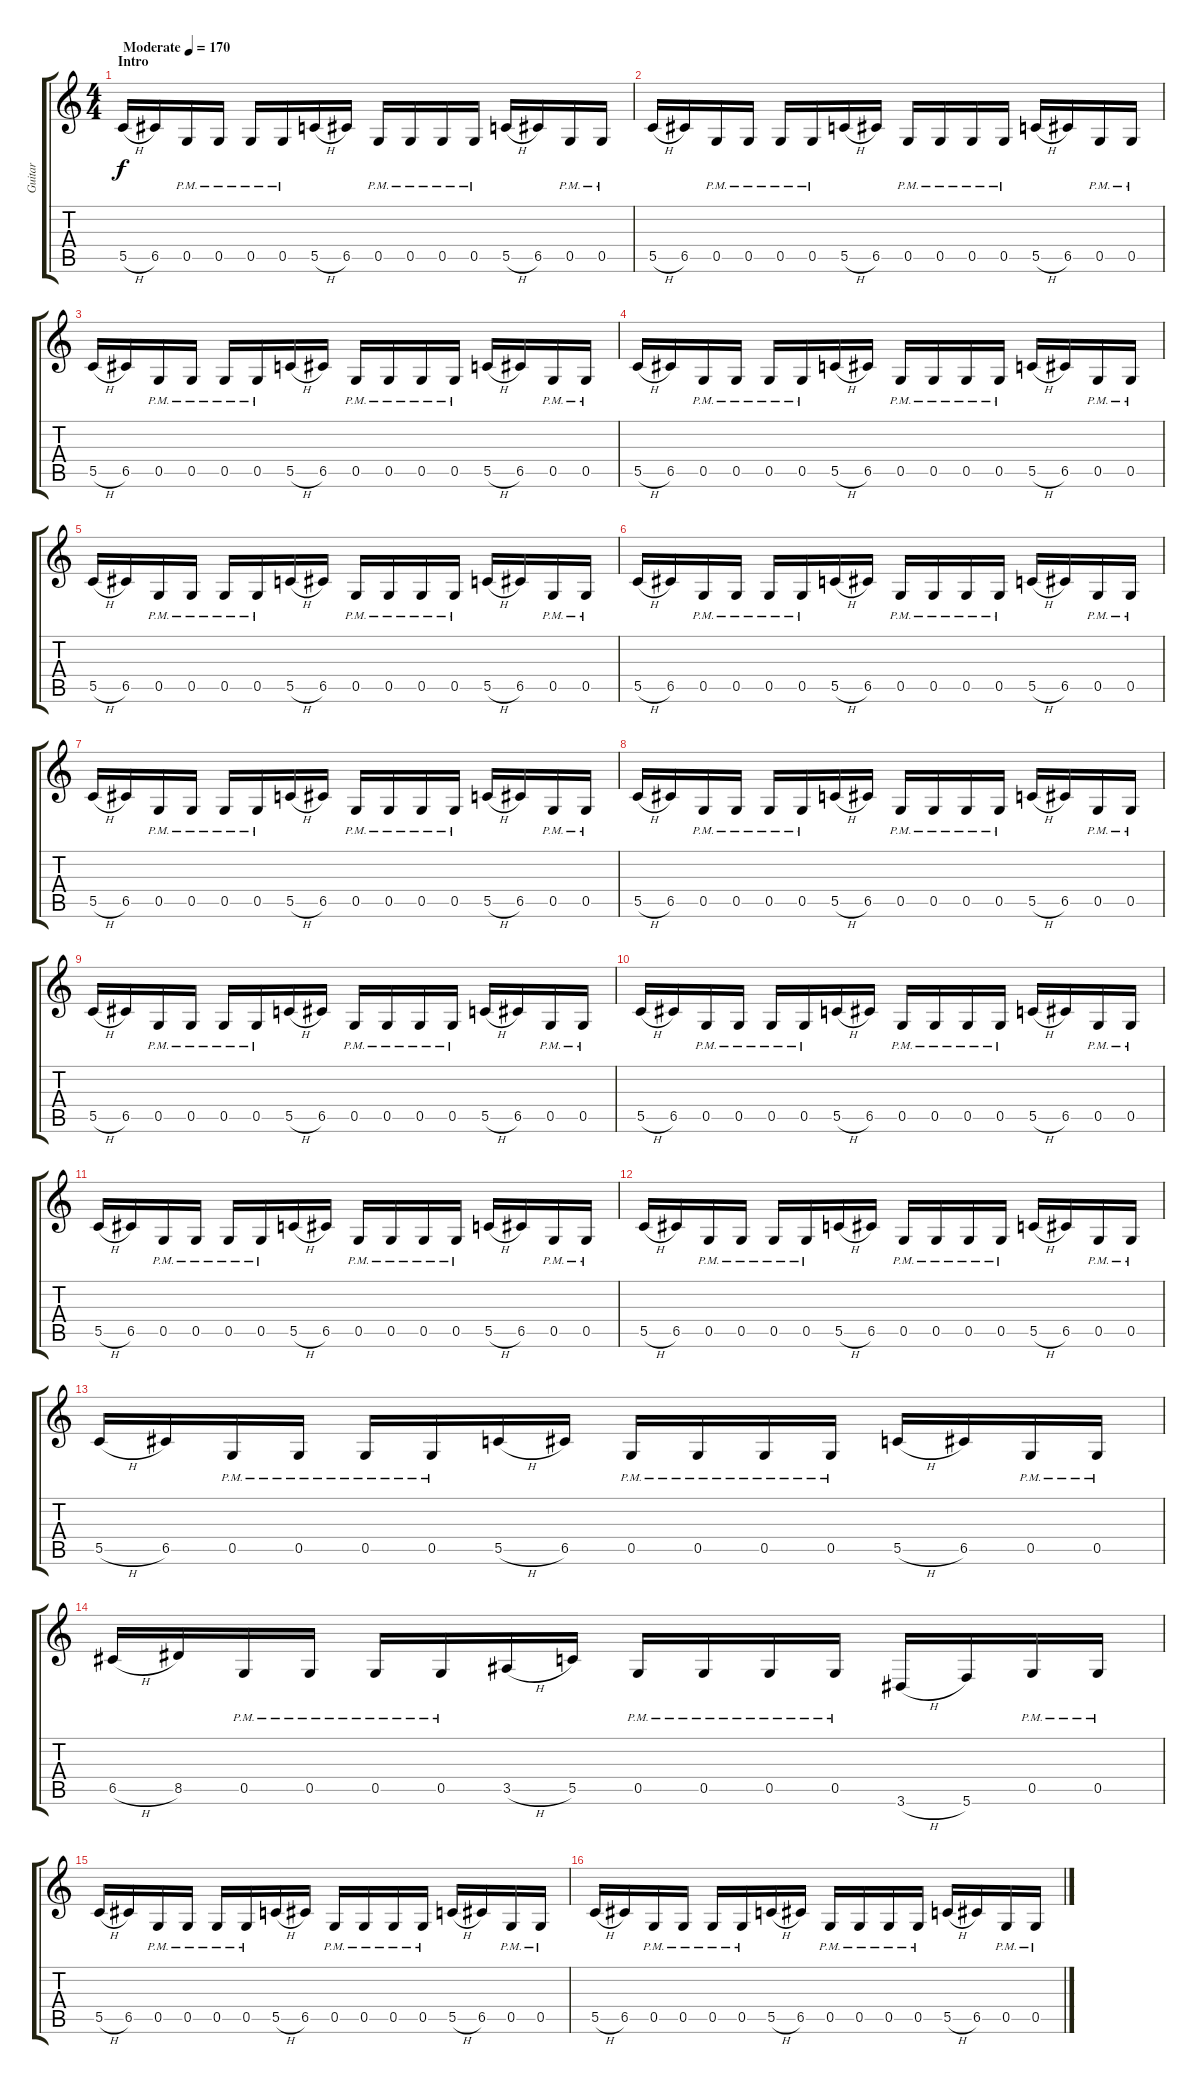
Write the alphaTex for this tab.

\track ("Guitar" "Guitar") {instrument overdrivenguitar}
\staff {score tabs}
\tuning (D4 A3 F3 C3 G2 C2) {hide}
\ts (4 4)
\section ("" "Intro")
\tempo (170 "Moderate")
\clef g2
\ks c
5.5{h}.16{dy f instrument overdrivenguitar} 6.5.16 0.5{pm}.16 0.5{pm}.16 0.5{pm}.16 0.5{pm}.16 5.5{h}.16 6.5.16 0.5{pm}.16 0.5{pm}.16 0.5{pm}.16 0.5{pm}.16 5.5{h}.16 6.5.16 0.5{pm}.16 0.5{pm}.16 |
5.5{h}.16 6.5.16 0.5{pm}.16 0.5{pm}.16 0.5{pm}.16 0.5{pm}.16 5.5{h}.16 6.5.16 0.5{pm}.16 0.5{pm}.16 0.5{pm}.16 0.5{pm}.16 5.5{h}.16 6.5.16 0.5{pm}.16 0.5{pm}.16 |
5.5{h}.16 6.5.16 0.5{pm}.16 0.5{pm}.16 0.5{pm}.16 0.5{pm}.16 5.5{h}.16 6.5.16 0.5{pm}.16 0.5{pm}.16 0.5{pm}.16 0.5{pm}.16 5.5{h}.16 6.5.16 0.5{pm}.16 0.5{pm}.16 |
5.5{h}.16 6.5.16 0.5{pm}.16 0.5{pm}.16 0.5{pm}.16 0.5{pm}.16 5.5{h}.16 6.5.16 0.5{pm}.16 0.5{pm}.16 0.5{pm}.16 0.5{pm}.16 5.5{h}.16 6.5.16 0.5{pm}.16 0.5{pm}.16 |
5.5{h}.16 6.5.16 0.5{pm}.16 0.5{pm}.16 0.5{pm}.16 0.5{pm}.16 5.5{h}.16 6.5.16 0.5{pm}.16 0.5{pm}.16 0.5{pm}.16 0.5{pm}.16 5.5{h}.16 6.5.16 0.5{pm}.16 0.5{pm}.16 |
5.5{h}.16 6.5.16 0.5{pm}.16 0.5{pm}.16 0.5{pm}.16 0.5{pm}.16 5.5{h}.16 6.5.16 0.5{pm}.16 0.5{pm}.16 0.5{pm}.16 0.5{pm}.16 5.5{h}.16 6.5.16 0.5{pm}.16 0.5{pm}.16 |
5.5{h}.16 6.5.16 0.5{pm}.16 0.5{pm}.16 0.5{pm}.16 0.5{pm}.16 5.5{h}.16 6.5.16 0.5{pm}.16 0.5{pm}.16 0.5{pm}.16 0.5{pm}.16 5.5{h}.16 6.5.16 0.5{pm}.16 0.5{pm}.16 |
5.5{h}.16 6.5.16 0.5{pm}.16 0.5{pm}.16 0.5{pm}.16 0.5{pm}.16 5.5{h}.16 6.5.16 0.5{pm}.16 0.5{pm}.16 0.5{pm}.16 0.5{pm}.16 5.5{h}.16 6.5.16 0.5{pm}.16 0.5{pm}.16 |
5.5{h}.16 6.5.16 0.5{pm}.16 0.5{pm}.16 0.5{pm}.16 0.5{pm}.16 5.5{h}.16 6.5.16 0.5{pm}.16 0.5{pm}.16 0.5{pm}.16 0.5{pm}.16 5.5{h}.16 6.5.16 0.5{pm}.16 0.5{pm}.16 |
5.5{h}.16 6.5.16 0.5{pm}.16 0.5{pm}.16 0.5{pm}.16 0.5{pm}.16 5.5{h}.16 6.5.16 0.5{pm}.16 0.5{pm}.16 0.5{pm}.16 0.5{pm}.16 5.5{h}.16 6.5.16 0.5{pm}.16 0.5{pm}.16 |
5.5{h}.16 6.5.16 0.5{pm}.16 0.5{pm}.16 0.5{pm}.16 0.5{pm}.16 5.5{h}.16 6.5.16 0.5{pm}.16 0.5{pm}.16 0.5{pm}.16 0.5{pm}.16 5.5{h}.16 6.5.16 0.5{pm}.16 0.5{pm}.16 |
5.5{h}.16 6.5.16 0.5{pm}.16 0.5{pm}.16 0.5{pm}.16 0.5{pm}.16 5.5{h}.16 6.5.16 0.5{pm}.16 0.5{pm}.16 0.5{pm}.16 0.5{pm}.16 5.5{h}.16 6.5.16 0.5{pm}.16 0.5{pm}.16 |
5.5{h}.16 6.5.16 0.5{pm}.16 0.5{pm}.16 0.5{pm}.16 0.5{pm}.16 5.5{h}.16 6.5.16 0.5{pm}.16 0.5{pm}.16 0.5{pm}.16 0.5{pm}.16 5.5{h}.16 6.5.16 0.5{pm}.16 0.5{pm}.16 |
6.5{h}.16 8.5.16 0.5{pm}.16 0.5{pm}.16 0.5{pm}.16 0.5{pm}.16 3.5{h}.16 5.5.16 0.5{pm}.16 0.5{pm}.16 0.5{pm}.16 0.5{pm}.16 3.6{h}.16 5.6.16 0.5{pm}.16 0.5{pm}.16 |
5.5{h}.16 6.5.16 0.5{pm}.16 0.5{pm}.16 0.5{pm}.16 0.5{pm}.16 5.5{h}.16 6.5.16 0.5{pm}.16 0.5{pm}.16 0.5{pm}.16 0.5{pm}.16 5.5{h}.16 6.5.16 0.5{pm}.16 0.5{pm}.16 |
5.5{h}.16 6.5.16 0.5{pm}.16 0.5{pm}.16 0.5{pm}.16 0.5{pm}.16 5.5{h}.16 6.5.16 0.5{pm}.16 0.5{pm}.16 0.5{pm}.16 0.5{pm}.16 5.5{h}.16 6.5.16 0.5{pm}.16 0.5{pm}.16
